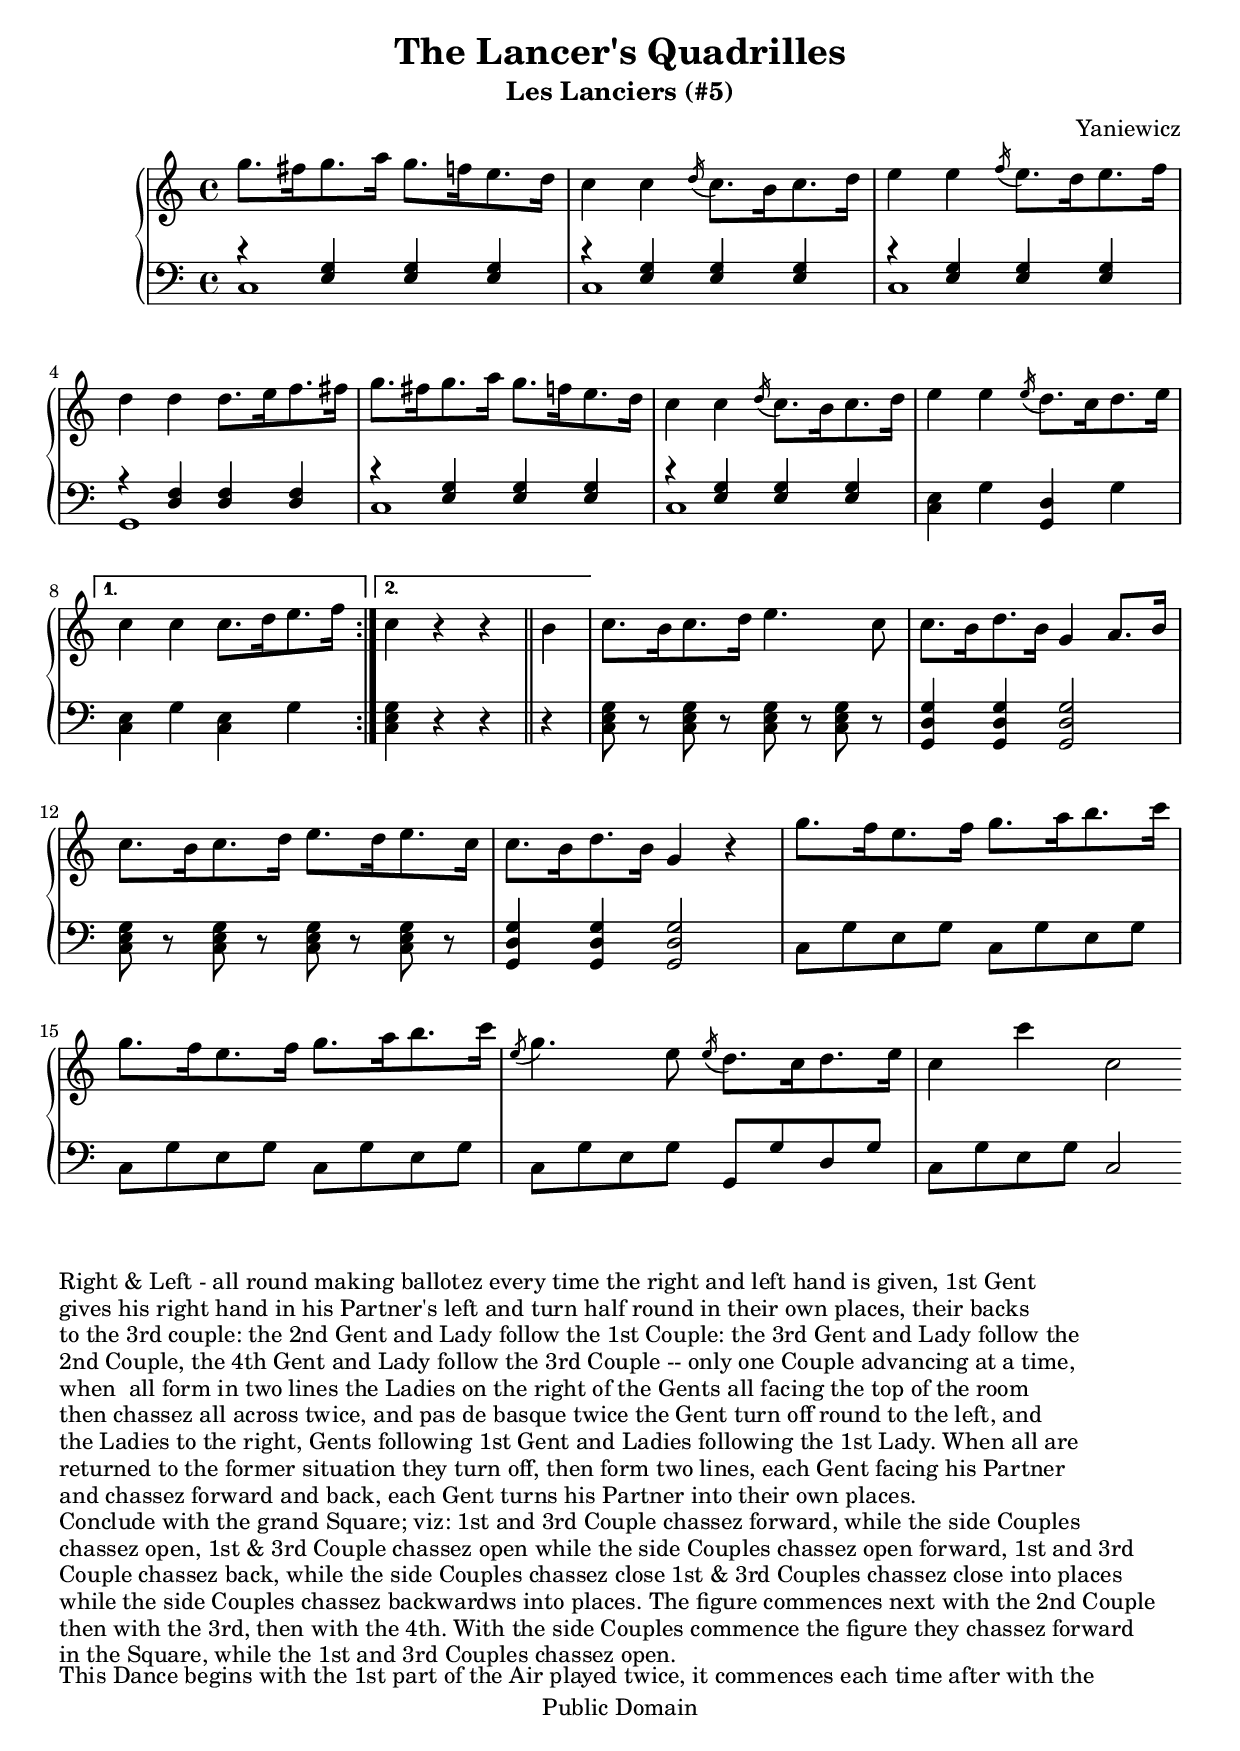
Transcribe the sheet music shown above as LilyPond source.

\header {
  title = "The Lancer's Quadrilles"
  subtitle = "Les Lanciers (#5)"
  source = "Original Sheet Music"
  composer = "Yaniewicz"
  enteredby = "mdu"
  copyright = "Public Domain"
  
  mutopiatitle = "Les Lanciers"
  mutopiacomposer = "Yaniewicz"
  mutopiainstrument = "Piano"
  date = "c1860"
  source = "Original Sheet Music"
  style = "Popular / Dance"
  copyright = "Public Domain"
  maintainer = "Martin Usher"
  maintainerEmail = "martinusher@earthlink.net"
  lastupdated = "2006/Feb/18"
 
 texidoc = "This is the fifth of a set of six dances publised in the mid 1800s.

  The title page text reads:-
  
  The Lancer's Quadrilles', or 'Duval (of Dublin)'s Second Set', Seventh Edition
  Containing Les Graces, Lodoiska, La Dorset, La Native & Les Lanciers with proper
  figures in French and English, as Danced at Almack's London (and at the Rotunda,
  Dublin), to which is added A New Waltz, by Sigr Spagnoletti and the Stop Waltz,
  respectfully dedicated to the Countess of Farnham.
  
  NB The Public are particularily cautioned against spurious Copies of this
  Work & are requested to observe that no other set can contain the whole
  of the Original Tunes but those bearing the Signature of....."

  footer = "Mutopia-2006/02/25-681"
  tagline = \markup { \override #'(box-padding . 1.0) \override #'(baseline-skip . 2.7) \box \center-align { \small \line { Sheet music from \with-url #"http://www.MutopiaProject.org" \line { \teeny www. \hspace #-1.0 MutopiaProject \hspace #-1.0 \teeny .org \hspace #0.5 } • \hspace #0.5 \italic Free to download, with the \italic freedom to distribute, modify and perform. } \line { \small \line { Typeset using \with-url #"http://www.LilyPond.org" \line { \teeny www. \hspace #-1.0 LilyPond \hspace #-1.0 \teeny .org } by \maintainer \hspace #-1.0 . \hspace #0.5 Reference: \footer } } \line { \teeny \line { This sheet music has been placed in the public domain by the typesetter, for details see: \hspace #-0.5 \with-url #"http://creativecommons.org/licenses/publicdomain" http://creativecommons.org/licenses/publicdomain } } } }
}

\version "2.6.0"

PianoRH = \relative c''' {
	\clef treble
	\key c \major
	\time 4/4

	\repeat volta 2 {
	g8.[ fis16 g8. a16] g8.[ f16 e8. d16]			|
	c4 c4 \acciaccatura d16 c8.[ b16 c8. d16]		|
	e4 e4 \acciaccatura f16 e8.[ d16 e8. f16]		|
	d4 d4 d8.[ e16 f8. fis16]				|
	g8.[ fis16 g8. a16] g8.[ f16 e8. d16]			|
	
	c4 c4 \acciaccatura d16 c8.[ b16 c8. d16]		|
	e4 e4 \acciaccatura e16 d8.[ c16 d8. e16]		|
	}
	\alternative { { c4 c4 c8.[ d16 e8. f16] }
			{ c4 r4 r4  \bar "||" b4 } }		|
	c8.[ b16 c8. d16] e4. c8				|
	c8.[ b16 d8. b16] g4 a8. b16				|
	
	c8.[ b16 c8. d16] e8.[ d16 e8. c16]			|
	c8.[ b16 d8. b16] g4 r4					|
	g'8.[ f16 e8. f16] g8.[ a16 b8. c16]			|
	g8.[ f16 e8. f16] g8.[ a16 b8. c16]			|
	\acciaccatura e,8 g4. e8
		\acciaccatura e16 d8.[ c16 d8. e16]		|
	c4 c'4 c,2 \bar ":|"
}

PianoLH = \relative c {
	\clef bass
	\key c \major
	\time 4/4
	
	\repeat volta 2 {
	<< { r4 < e g >4 < e g > < e g > } \\ c1>>		|
	<< { r4 < e g >4 < e g > < e g > } \\ c1 >>		|
	<< { r4 < e g >4 < e g > < e g > } \\ c1 >>		|
	<< { r4 < d f >4 < d f > < d f > } \\ g,1 >>		|
	<< { r4 < e' g >4 < e g > < e g > } \\ c1 >>		|
	<< { r4 < e g >4 < e g > < e g > } \\ c1 >>		|
	< c e >4 g' < g, d' > g'				|
	}
	\alternative { { < c, e >4 g' < c, e > g' }
		{ < c, e g >4 r4 r4 \bar "||" r4 } }		|
	< c e g >8 r8 < c e g > r < c e g > r < c e g > r	|
	< g d' g >4 < g d' g > < g d' g >2			|
	< c e g >8 r8 < c e g > r < c e g > r < c e g > r	|
	< g d' g >4 < g d' g > < g d' g >2			|
	c8 g' e g c, g' e g					|
	c,8 g' e g c, g' e g					|
	c,8 g' e g g, g' d g					|
	c, g' e g c,2 \bar ":|"
}

\paper {
  betweensystempadding = #1
  raggedbottom=##f
  raggedlastbottom=##f
}

\book {
  \score {
       \context PianoStaff
       <<
		\context Staff=upper \PianoRH
		\context Staff=lower \PianoLH
		>>

   \layout {
         }
}

\markup { "Right & Left - all round making ballotez every time the right and left hand is given, 1st Gent" }
\markup { "gives his right hand in his Partner's left and turn half round in their own places, their backs" }
\markup { "to the 3rd couple: the 2nd Gent and Lady follow the 1st Couple: the 3rd Gent and Lady follow the" }
\markup { "2nd Couple, the 4th Gent and Lady follow the 3rd Couple -- only one Couple advancing at a time," }
\markup { "when  all form in two lines the Ladies on the right of the Gents all facing the top of the room" }
\markup { "then chassez all across twice, and pas de basque twice the Gent turn off round to the left, and" }
\markup { "the Ladies to the right, Gents following 1st Gent and Ladies following the 1st Lady. When all are" }
\markup { "returned to the former situation they turn off, then form two lines, each Gent facing his Partner" }
\markup { "and chassez forward and back, each Gent turns his Partner into their own places." }
\markup { "Conclude with the grand Square; viz: 1st and 3rd Couple chassez forward, while the side Couples" }
\markup { "chassez open, 1st & 3rd Couple chassez open while the side Couples chassez open forward, 1st and 3rd" }
\markup { "Couple chassez back, while the side Couples chassez close 1st & 3rd Couples chassez close into places" }
\markup { "while the side Couples chassez backwardws into places. The figure commences next with the 2nd Couple" }
\markup { "then with the 3rd, then with the 4th. With the side Couples commence the figure they chassez forward" }
\markup { "in the Square, while the 1st and 3rd Couples chassez open." }
\markup { "" }
\markup { "This Dance begins with the 1st part of the Air played twice, it commences each time after with the" }
\markup { "2nd part played twice, then each part played once, ending with the first part" }

\score {
	\unfoldRepeats 
       \context PianoStaff
       <<
		\context Staff=upper \PianoRH
		\context Staff=lower \PianoLH
		>>
  
	\midi {
		\tempo 8=172
	}
}
}

